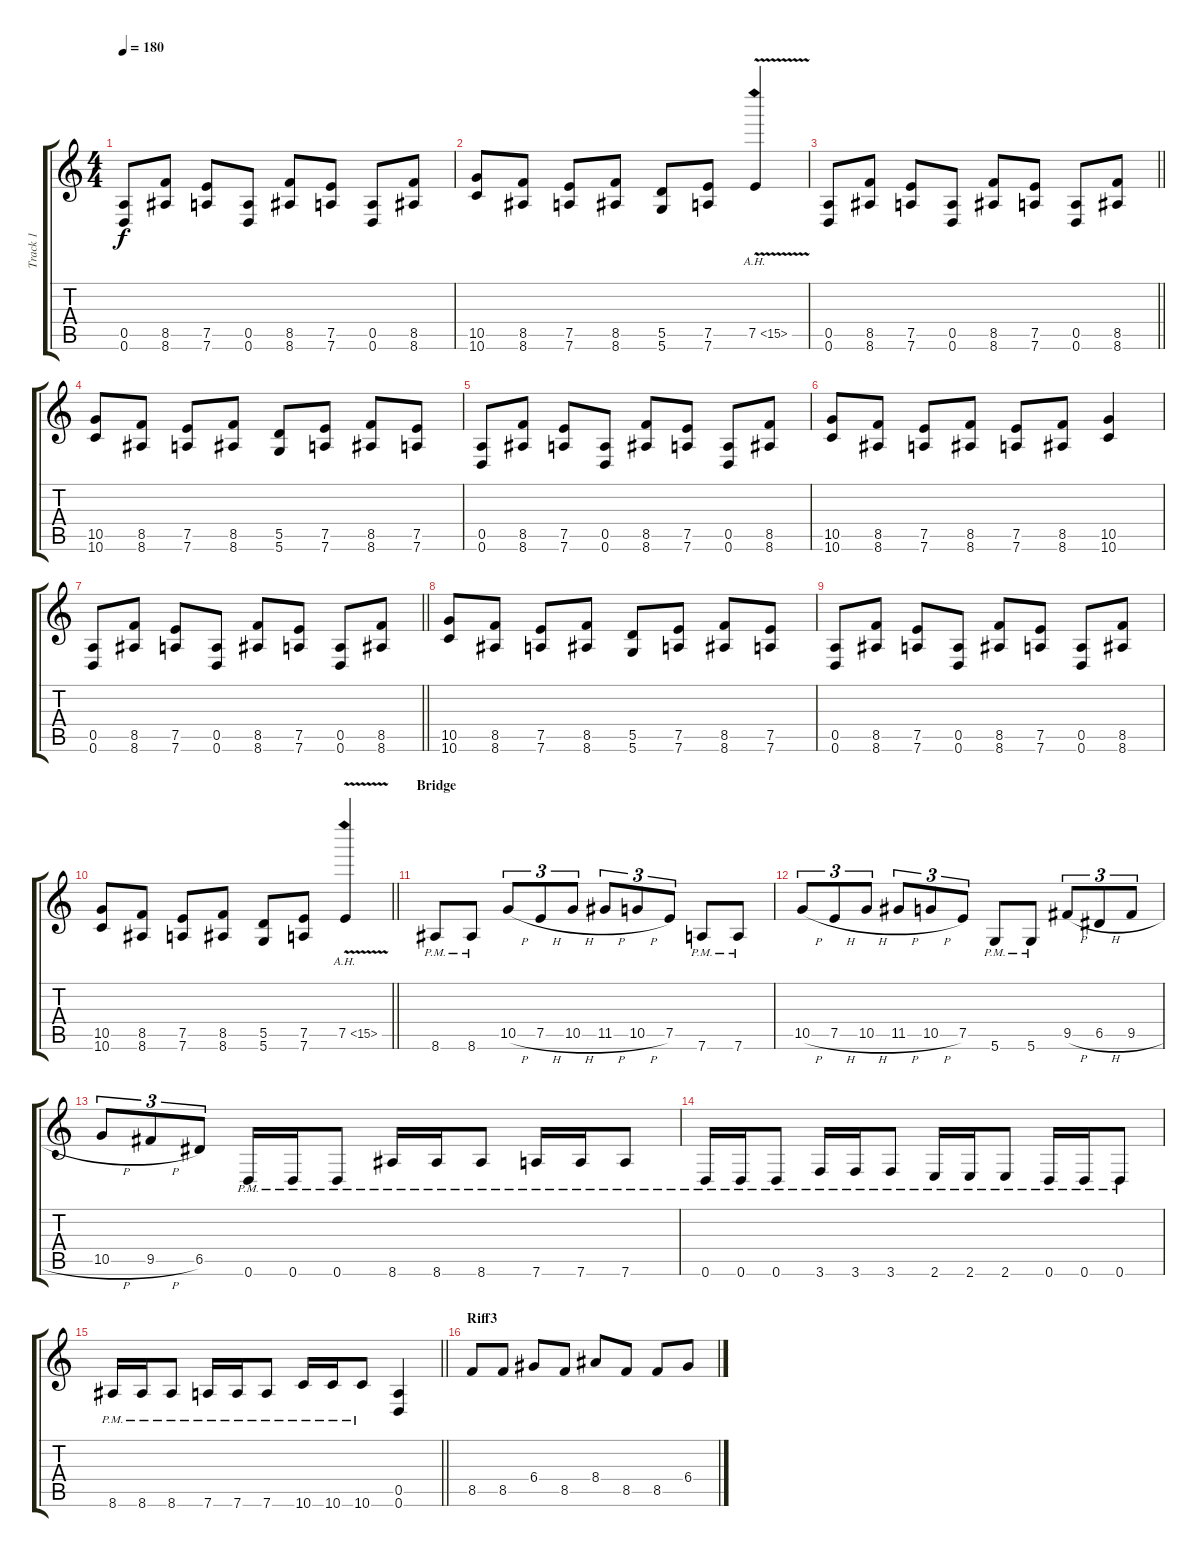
\track ("Track 1" "Track 1") {instrument distortionguitar}
\staff {score tabs}
\tuning (E4 B3 G3 D3 A2 D2) {hide}
\ts (4 4)
\tempo 180
\clef g2
\ks c
(0.5 0.6).8{dy f} (8.5 8.6).8 (7.5 7.6).8 (0.5 0.6).8 (8.5 8.6).8 (7.5 7.6).8 (0.5 0.6).8 (8.5 8.6).8 |
(10.5 10.6).8 (8.5 8.6).8 (7.5 7.6).8 (8.5 8.6).8 (5.5 5.6).8 (7.5 7.6).8 7.5{ah 8 v}.4 |
\barLineRight lightlight
(0.5 0.6).8 (8.5 8.6).8 (7.5 7.6).8 (0.5 0.6).8 (8.5 8.6).8 (7.5 7.6).8 (0.5 0.6).8 (8.5 8.6).8 |
(10.5 10.6).8 (8.5 8.6).8 (7.5 7.6).8 (8.5 8.6).8 (5.5 5.6).8 (7.5 7.6).8 (8.5 8.6).8 (7.5 7.6).8 |
(0.5 0.6).8 (8.5 8.6).8 (7.5 7.6).8 (0.5 0.6).8 (8.5 8.6).8 (7.5 7.6).8 (0.5 0.6).8 (8.5 8.6).8 |
(10.5 10.6).8 (8.5 8.6).8 (7.5 7.6).8 (8.5 8.6).8 (7.5 7.6).8 (8.5 8.6).8 (10.5 10.6).4 |
\barLineRight lightlight
(0.5 0.6).8 (8.5 8.6).8 (7.5 7.6).8 (0.5 0.6).8 (8.5 8.6).8 (7.5 7.6).8 (0.5 0.6).8 (8.5 8.6).8 |
(10.5 10.6).8 (8.5 8.6).8 (7.5 7.6).8 (8.5 8.6).8 (5.5 5.6).8 (7.5 7.6).8 (8.5 8.6).8 (7.5 7.6).8 |
(0.5 0.6).8 (8.5 8.6).8 (7.5 7.6).8 (0.5 0.6).8 (8.5 8.6).8 (7.5 7.6).8 (0.5 0.6).8 (8.5 8.6).8 |
\barLineRight lightlight
(10.5 10.6).8 (8.5 8.6).8 (7.5 7.6).8 (8.5 8.6).8 (5.5 5.6).8 (7.5 7.6).8 7.5{ah 8 v}.4 |
\section ("" "Bridge")
8.6{pm}.8 8.6{pm}.8 10.5{h}.8{tu (3 2)} 7.5{h}.8{tu (3 2)} 10.5{h}.8{tu (3 2)} 11.5{h}.8{tu (3 2)} 10.5{h}.8{tu (3 2)} 7.5.8{tu (3 2)} 7.6{pm}.8 7.6{pm}.8 |
10.5{h}.8{tu (3 2)} 7.5{h}.8{tu (3 2)} 10.5{h}.8{tu (3 2)} 11.5{h}.8{tu (3 2)} 10.5{h}.8{tu (3 2)} 7.5.8{tu (3 2)} 5.6{pm}.8 5.6{pm}.8 9.5{h}.8{tu (3 2)} 6.5{h}.8{tu (3 2)} 9.5{h}.8{tu (3 2)} |
10.5{h}.8{tu (3 2)} 9.5{h}.8{tu (3 2)} 6.5.8{tu (3 2)} 0.6{pm}.16 0.6{pm}.16 0.6{pm}.8 8.6{pm}.16 8.6{pm}.16 8.6{pm}.8 7.6{pm}.16 7.6{pm}.16 7.6{pm}.8 |
0.6{pm}.16 0.6{pm}.16 0.6{pm}.8 3.6{pm}.16 3.6{pm}.16 3.6{pm}.8 2.6{pm}.16 2.6{pm}.16 2.6{pm}.8 0.6{pm}.16 0.6{pm}.16 0.6{pm}.8 |
\barLineRight lightlight
8.6{pm}.16 8.6{pm}.16 8.6{pm}.8 7.6{pm}.16 7.6{pm}.16 7.6{pm}.8 10.6{pm}.16 10.6{pm}.16 10.6{pm}.8 (0.5 0.6).4 |
\section ("" "Riff3")
8.5.8 8.5.8 6.4.8 8.5.8 8.4.8 8.5.8 8.5.8 6.4.8
